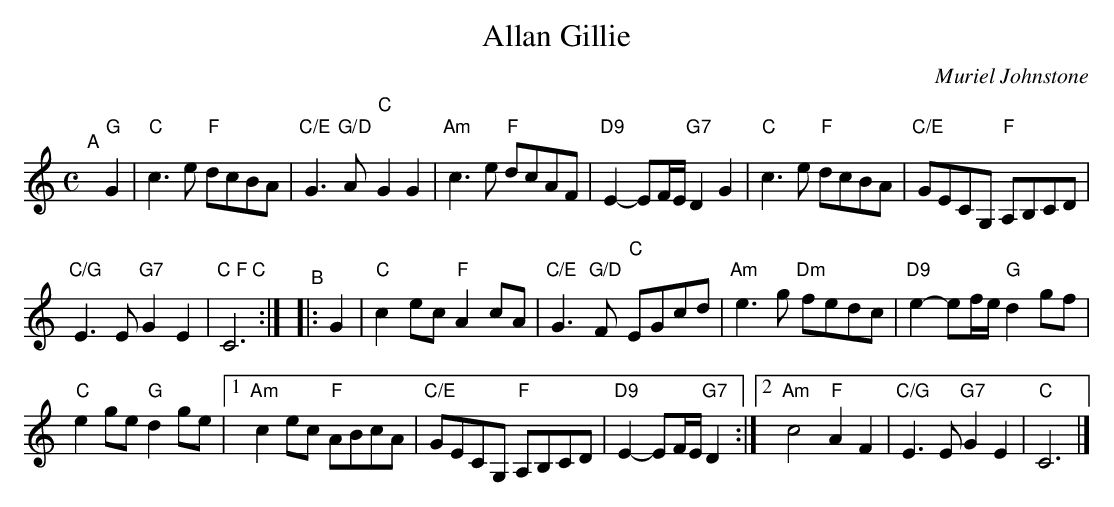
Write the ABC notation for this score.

X:1
T: Allan Gillie
C: Muriel Johnstone
M: C
L: 1/8
K: C
"^A"[|] "G"G2 |\
"C"c3e "F"dcBA | "C/E"G3 "G/D"A "C"G2G2 |\
"Am"c3e "F"dcAF | "D9"E2- EF/E/ "G7"D2 G2 |\
"C"c3e "F"dcBA | "C/E"GECG, "F"A,B,CD |
"C/G"E3E "G7"G2E2 | "C F C"C6 :| "^B"|: G2 |\
"C"c2ec "F"A2cA | "C/E"G3 "G/D"F "C"EGcd |\
"Am"e3g "Dm"fedc | "D9"e2- ef/e/ "G"d2gf |
"C"e2ge "G"d2ge  |[1 "Am"c2ec "F"ABcA | "C/E"GECG, "F"A,B,CD | "D9"E2-EF/E/ "G7"D2 \
                :|[2 "Am"c4 "F"A2F2 | "C/G"E3E "G7"G2E2 |"C"C6 |]
